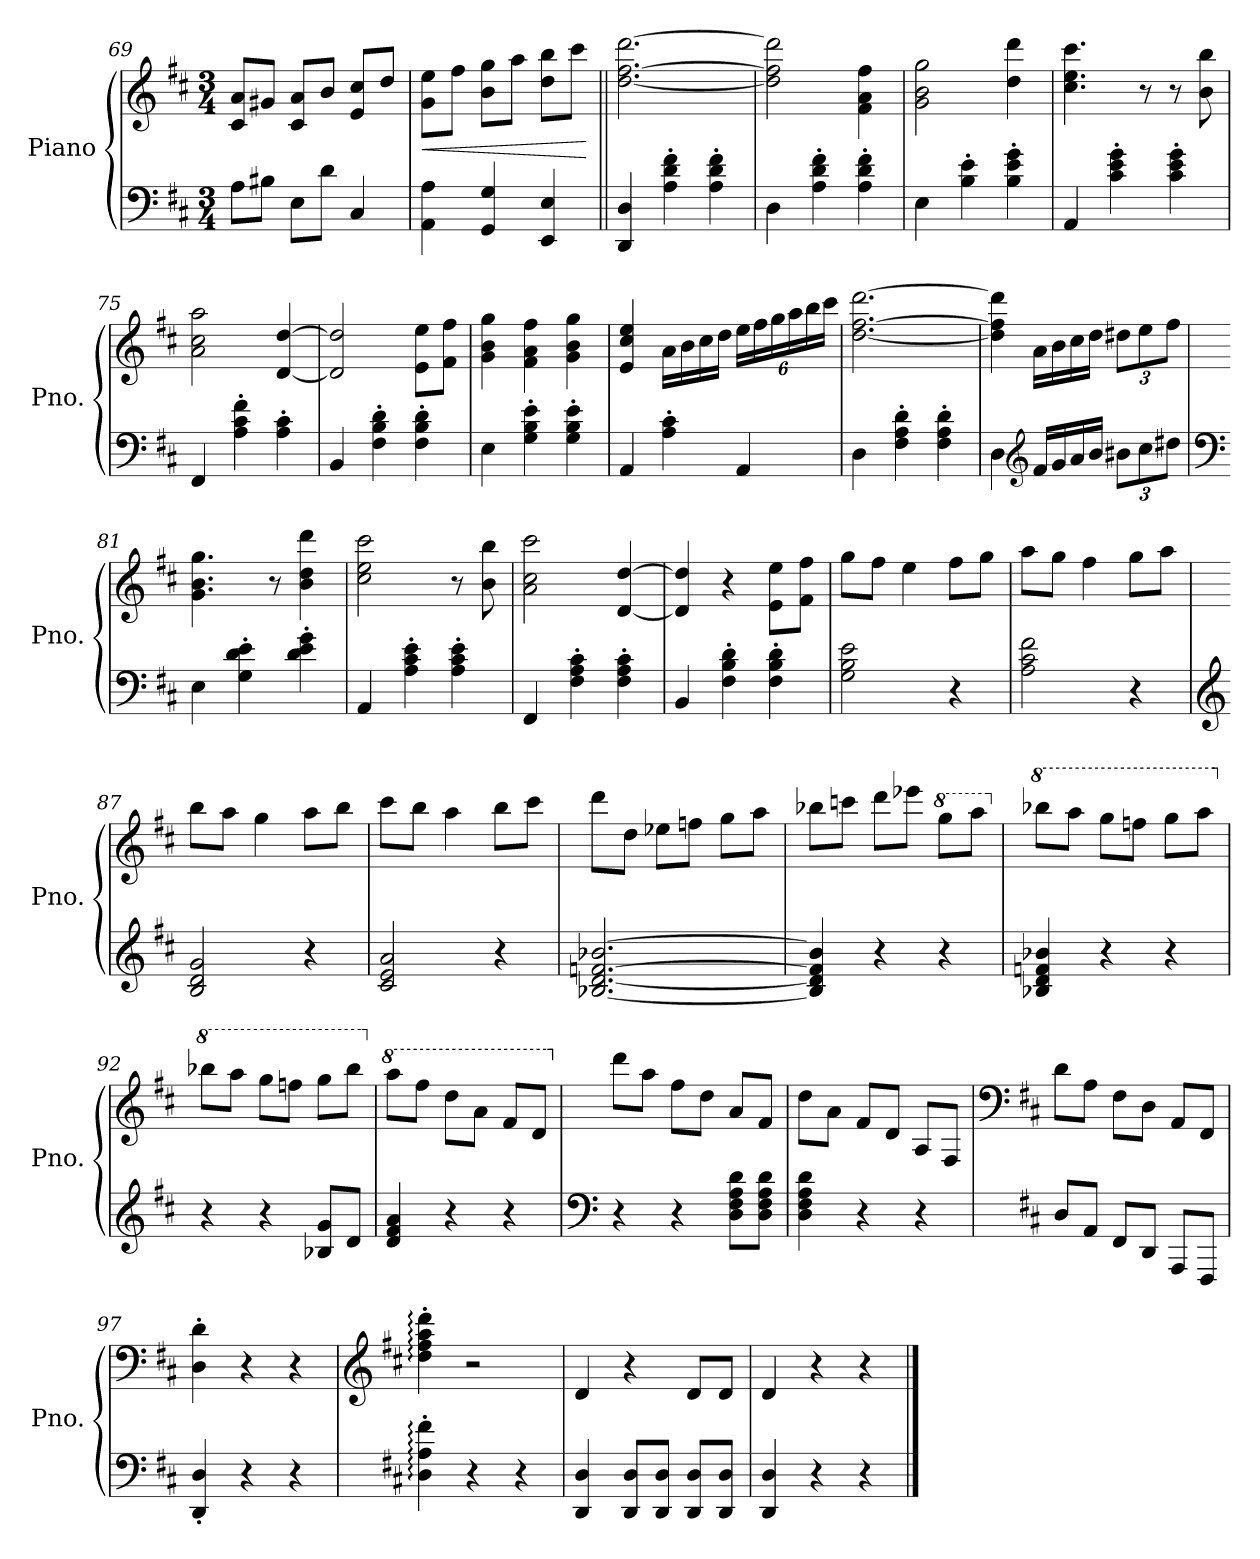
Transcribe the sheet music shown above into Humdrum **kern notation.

**kern	**kern	**dynam
*part1	*part1	*part1
*staff2	*staff1	*staff1/2
*I"Piano	*	*
*I'Pno.	*	*
*clefF4	*clefG2	*
*k[f#c#]	*k[f#c#]	*
*M3/4	*M3/4	*
=69	=69	=69
8A\L	8c#/ 8a/L	.
8B#X\J	8g#X/J	.
8E\L	8c#/ 8a/L	.
8d\J	8b/J	.
4C#/	8e/ 8cc#/L	.
.	8dd/J	.
=70	=70	=70
!	!	!LO:HP:b
4AA\ 4A\	8g\ 8ee\L	<
.	8ff#\J	.
4GG/ 4G/	8b\ 8gg\L	.
.	8aa\J	.
4EE/ 4E/	8dd\ 8bb\L	.
.	8ccc#\J	.
.	.	[
=71||	=71||	=71||
4DD/ 4D/	[2.dd\ [2.ff#\ [2.ddd\	.
4A\' 4d\' 4f#\'	.	.
4A\' 4d\' 4f#\'	.	.
=72	=72	=72
4D\	2dd\] 2ff#\] 2ddd\]	.
4A\' 4d\' 4f#\'	.	.
4A\' 4d\' 4f#\'	4f#\ 4a\ 4ff#\	.
=73	=73	=73
4E\	2g\ 2b\ 2gg\	.
4B\' 4e\'	.	.
4B\' 4e\' 4g\'	4dd\ 4ddd\	.
!!LO:LB:g=z
=74	=74	=74
4AA/	4.cc#\ 4.ee\ 4.ccc#\	.
4c#\' 4e\' 4g\'	.	.
.	8r	.
4c#\' 4e\' 4g\'	8r	.
.	8b\ 8bb\	.
=75	=75	=75
4FF#/	2a\ 2cc#\ 2aa\	.
4A\' 4c#\' 4f#\'	.	.
4A\' 4c#\'	[4d/ [4dd/	.
=76	=76	=76
4BB/	2d/] 2dd/]	.
4F#\' 4B\' 4d\'	.	.
4F#\' 4B\' 4d\'	8e\ 8ee\L	.
.	8f#\ 8ff#\J	.
=77	=77	=77
4E\	4g\ 4b\ 4gg\	.
4G\' 4B\' 4e\'	4f#\ 4a\ 4ff#\	.
4G\' 4B\' 4e\'	4g\ 4b\ 4gg\	.
=78	=78	=78
4AA/	4e/ 4cc#/ 4ee/	.
4A\' 4c#\'	16a\LL	.
.	16b\	.
.	16cc#\	.
.	16dd\JJ	.
*	*Xbrackettup	*
4AA/	24ee\LL	.
.	24ff#\	.
.	24gg\	.
.	24aa\	.
.	24bb\	.
.	24ccc#\JJ	.
=79	=79	=79
4D\	[2.dd\ [2.ff#\ [2.ddd\	.
4F#\' 4A\' 4d\'	.	.
4F#\' 4A\' 4d\'	.	.
=80	=80	=80
4D\	4dd\] 4ff#\] 4ddd\]	.
*clefG2	*	*
16f#/LL	16a\LL	.
16g/	16b\	.
16a/	16cc#\	.
16b/JJ	16dd\JJ	.
*Xbrackettup	*	*
12b#X\L	12dd#X\L	.
12cc#\	12ee\	.
12dd#X\J	12ff#\J	.
!!LO:PB:g=z
=81	=81	=81
*clefF4	*	*
4E\	4.g\ 4.b\ 4.gg\	.
4G\' 4d\' 4e\'	.	.
.	8r	.
4d\' 4e\' 4g\'	4b\ 4dd\ 4ddd\	.
=82	=82	=82
4AA/	2cc#\ 2ee\ 2ccc#\	.
4A\' 4c#\' 4e\'	.	.
4A\' 4c#\' 4e\'	8r	.
.	8b\ 8bb\	.
=83	=83	=83
4FF#/	2a\ 2cc#\ 2ccc#\	.
4F#\' 4A\' 4c#\'	.	.
4F#\' 4A\' 4c#\'	[4d/ [4dd/	.
=84	=84	=84
4BB/	4d/] 4dd/]	.
4F#\' 4B\' 4d\'	4r	.
4F#\' 4B\' 4d\'	8e\ 8ee\L	.
.	8f#\ 8ff#\J	.
=85	=85	=85
2G\ 2B\ 2e\	8gg\L	.
.	8ff#\J	.
.	4ee\	.
4r	8ff#\L	.
.	8gg\J	.
=86	=86	=86
2A\ 2c#\ 2f#\	8aa\L	.
.	8gg\J	.
.	4ff#\	.
4r	8gg\L	.
.	8aa\J	.
=87	=87	=87
*clefG2	*	*
2B/ 2d/ 2g/	8bb\L	.
.	8aa\J	.
.	4gg\	.
4r	8aa\L	.
.	8bb\J	.
=88	=88	=88
2c#/ 2e/ 2a/	8ccc#\L	.
.	8bb\J	.
.	4aa\	.
4r	8bb\L	.
.	8ccc#\J	.
!!LO:LB:g=z
=89	=89	=89
[2.B-X/ [2.d/ [2.fn/ [2.b-X/	8ddd\L	.
.	8dd\J	.
.	8ee-X\L	.
.	8ffn\J	.
.	8gg\L	.
.	8aa\J	.
=90	=90	=90
4B-/] 4d/] 4f/] 4b-/]	8bb-X\L	.
.	8cccn\J	.
4r	8ddd\L	.
.	8eee-X\J	.
*	*8va	*
4r	8ggg\L	.
.	8aaa\J	.
=91	=91	=91
*	*X8va	*
*	*8va	*
4B-X/ 4d/ 4fn/ 4b-X/	8bbb-X\L	.
.	8aaa\J	.
4r	8ggg\L	.
.	8fffn\J	.
4r	8ggg\L	.
.	8aaa\J	.
=92	=92	=92
*	*X8va	*
*	*8va	*
4r	8bbb-X\L	.
.	8aaa\J	.
4r	8ggg\L	.
.	8fffn\J	.
8B-X/ 8g/L	8ggg\L	.
8d/J	8bbb-\J	.
=93	=93	=93
*	*X8va	*
*	*8va	*
4d/ 4f#/ 4a/	8aaa\L	.
.	8fff#\J	.
4r	8ddd\L	.
.	8aa\J	.
4r	8ff#/L	.
.	8dd/J	.
=94	=94	=94
*clefF4	*	*
*	*X8va	*
4r	8ddd\L	.
.	8aa\J	.
4r	8ff#\L	.
.	8dd\J	.
8D\ 8F#\ 8A\ 8d\L	8a/L	.
8D\ 8F#\ 8A\ 8d\J	8f#/J	.
!!LO:LB:g=z
=95	=95	=95
4D\ 4F#\ 4A\ 4d\	8dd\L	.
.	8a\J	.
4r	8f#/L	.
.	8d/J	.
4r	8A/L	.
.	8F#/J	.
=96	=96	=96
*	*clefF4	*
*k[f#c#]	*k[f#c#]	*
8D/L	8d\L	.
8AA/J	8A\J	.
8FF#/L	8F#\L	.
8DD/J	8D\J	.
8AAA/L	8AA/L	.
8FFF#/J	8FF#/J	.
=97	=97	=97
4DD/' 4D/'	4D\' 4d\'	.
4r	4r	.
4r	4r	.
=98	=98	=98
*	*clefG2	*
*k[f#c#]	*k[f#c#]	*
4D\:' 4A\:' 4f#\:'	4dd\:' 4ff#\:' 4aa\:' 4ddd\:'	.
4r	2r	.
4r	.	.
=99	=99	=99
4DD/ 4D/	4d/	.
8DD/ 8D/L	4r	.
8DD/ 8D/J	.	.
8DD/ 8D/L	8d/L	.
8DD/ 8D/J	8d/J	.
=100	=100	=100
4DD/ 4D/	4d/	.
4r	4r	.
4r	4r	.
==	==	==
*-	*-	*-
